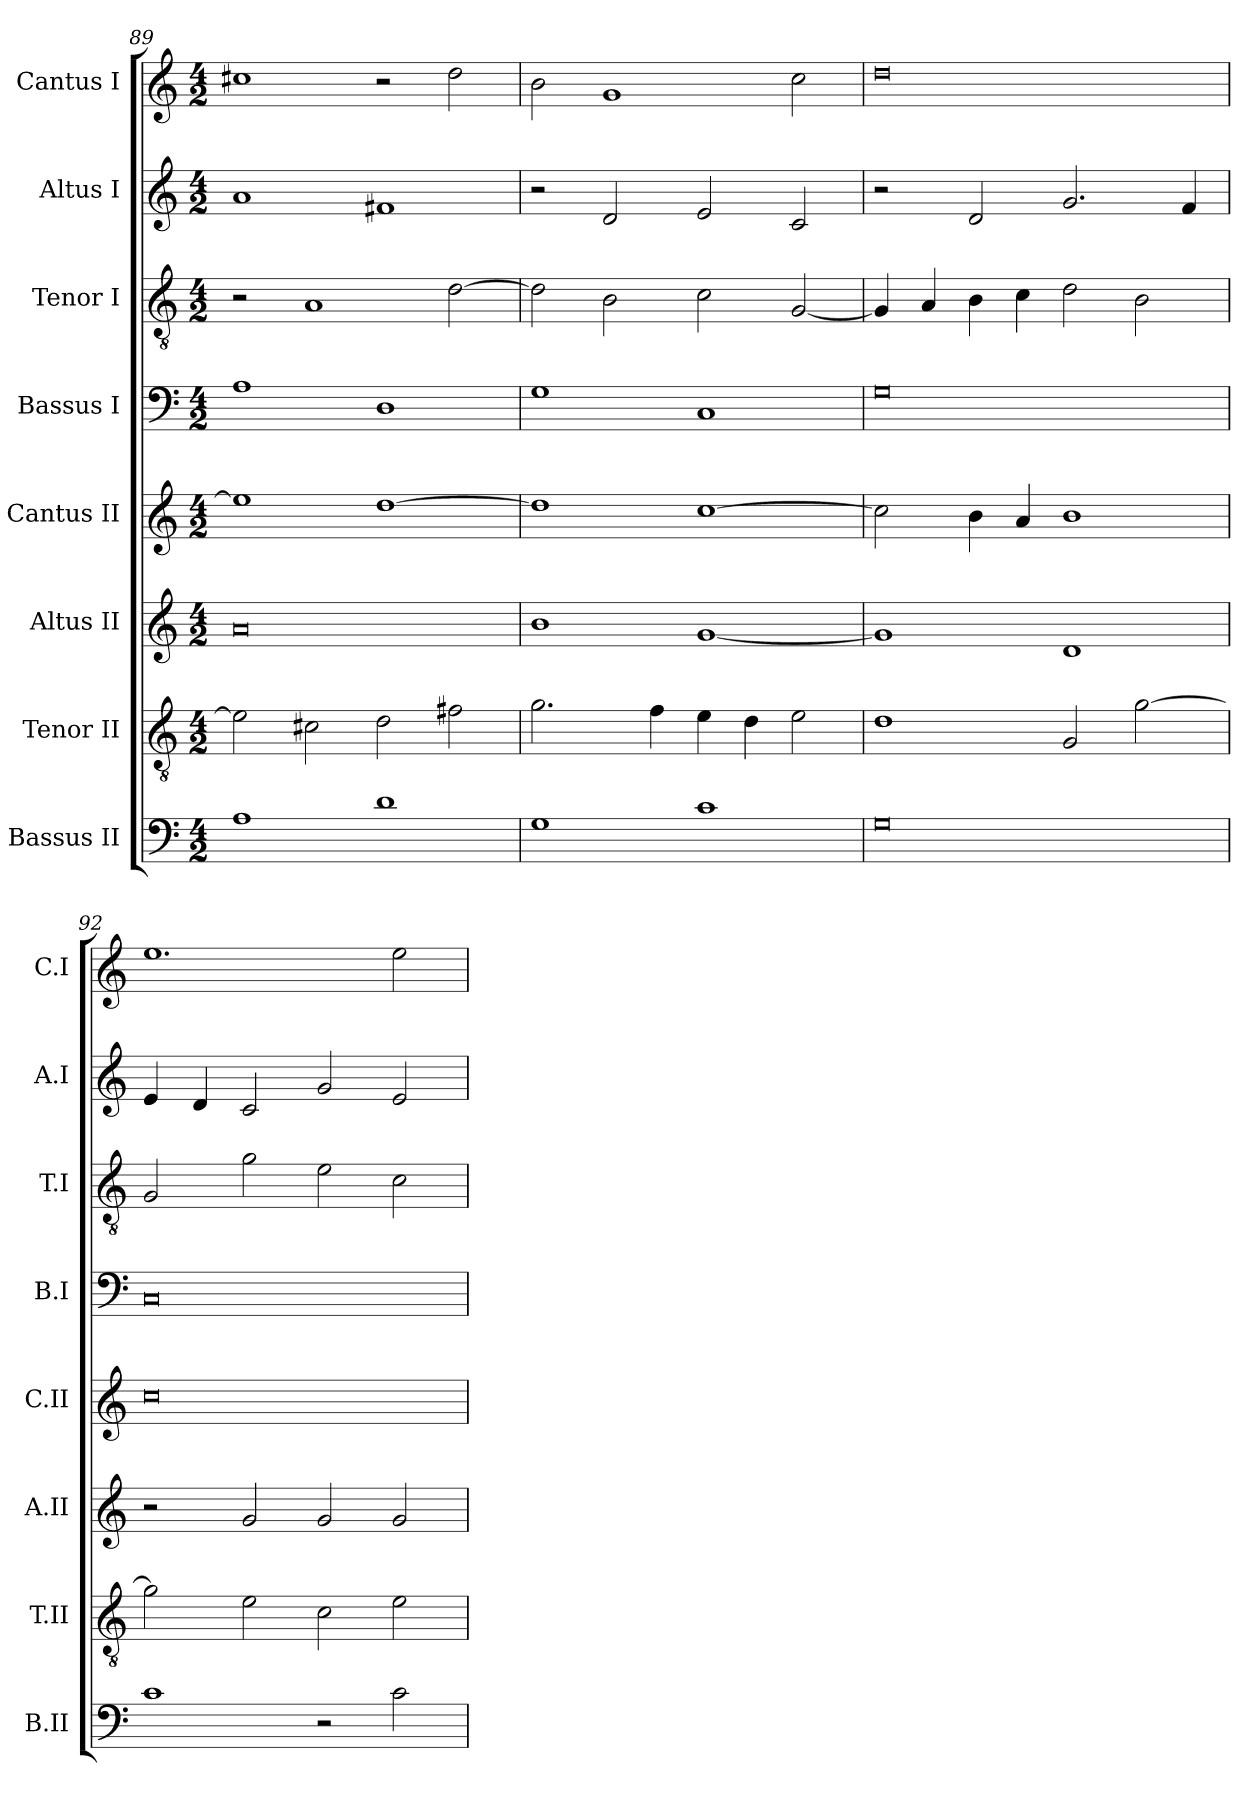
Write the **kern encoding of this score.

**kern	**kern	**kern	**kern	**kern	**kern	**kern	**kern
*part8	*part7	*part6	*part5	*part4	*part3	*part2	*part1
*staff8	*staff7	*staff6	*staff5	*staff4	*staff3	*staff2	*staff1
*I"Bassus II	*I"Tenor II	*I"Altus II	*I"Cantus II	*I"Bassus I	*I"Tenor I	*I"Altus I	*I"Cantus I
*I'B.II	*I'T.II	*I'A.II	*I'C.II	*I'B.I	*I'T.I	*I'A.I	*I'C.I
*clefF4	*clefGv2	*clefG2	*clefG2	*clefF4	*clefGv2	*clefG2	*clefG2
*	*ITrd7c12	*	*	*	*ITrd7c12	*	*
*k[]	*k[]	*k[]	*k[]	*k[]	*k[]	*k[]	*k[]
*C:	*C:	*C:	*C:	*C:	*C:	*C:	*C:
*M4/2	*M4/2	*M4/2	*M4/2	*M4/2	*M4/2	*M4/2	*M4/2
=89	=89	=89	=89	=89	=89	=89	=89
1A\	2E\]	0a/	1ee\]	1A\	2r	1a/	1cc#X\
.	2C#X\	.	.	.	1AA/	.	.
1d\	2D\	.	[1dd\	1D\	.	1f#X/	2r
.	2F#X\	.	.	.	[2D\	.	2dd\
=90	=90	=90	=90	=90	=90	=90	=90
1G\	2.G\	1b\	1dd\]	1G\	2D\]	2r	2b\
.	.	.	.	.	2BB\	2d/	1g/
.	4F\	.	.	.	.	.	.
1c\	4E\	[1g/	[1cc\	1C/	2C\	2e/	.
.	4D\	.	.	.	.	.	.
.	2E\	.	.	.	[2GG/	2c/	2cc\
=91	=91	=91	=91	=91	=91	=91	=91
0G\	1D\	1g/]	2cc\]	0G\	4GG/]	2r	0dd\
.	.	.	.	.	4AA/	.	.
.	.	.	4b\	.	4BB\	2d/	.
.	.	.	4a/	.	4C\	.	.
.	2GG/	1d/	1b\	.	2D\	2.g/	.
.	[2G\	.	.	.	2BB\	.	.
.	.	.	.	.	.	4f/	.
=92	=92	=92	=92	=92	=92	=92	=92
1c\	2G\]	2r	0cc\	0C/	2GG/	4e/	1.ee\
.	.	.	.	.	.	4d/	.
.	2E\	2g/	.	.	2G\	2c/	.
2r	2C\	2g/	.	.	2E\	2g/	.
2c\	2E\	2g/	.	.	2C\	2e/	2ee\
=	=	=	=	=	=	=	=
*-	*-	*-	*-	*-	*-	*-	*-
